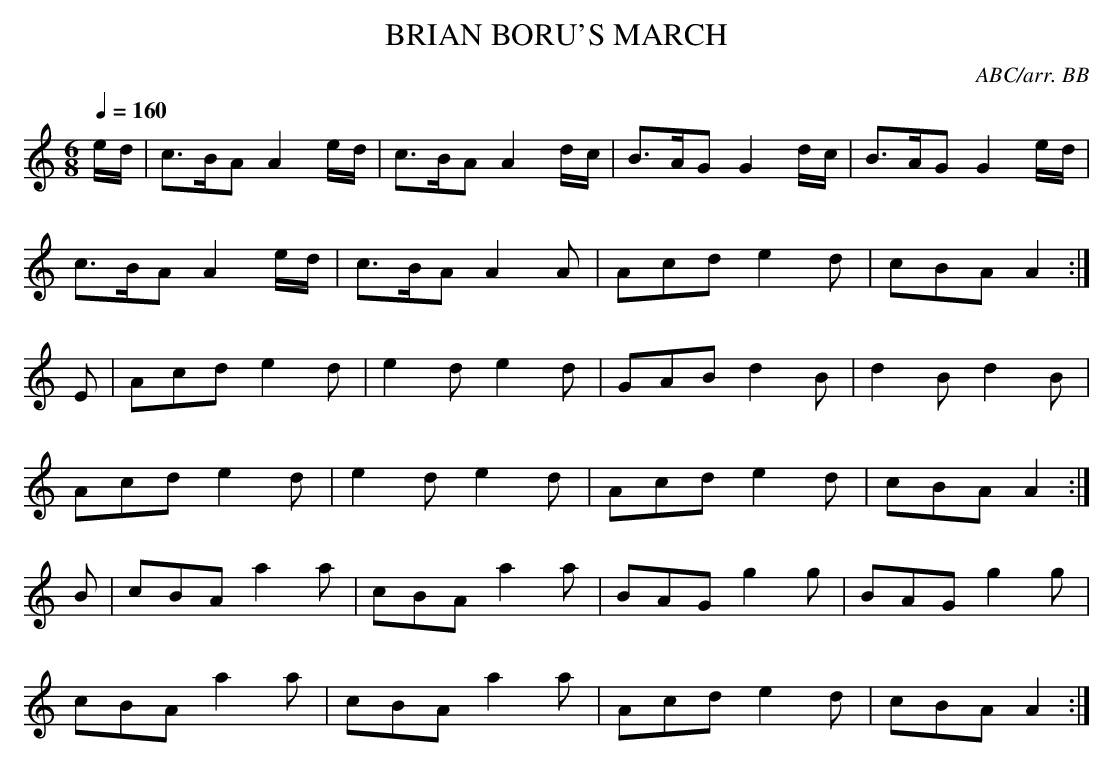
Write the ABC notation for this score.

X:1
T:BRIAN BORU'S MARCH
C:ABC/arr. BB
M:6/8
L:1/8
Q:1/4=160
K:Am
e/d/|c>BA A2e/d/|c>BA A2d/c/|B>AG G2d/c/|\
B>AG G2e/d/|
c>BA A2e/d/|c>BA A2A|Acd e2d|cBA A2 :|
E|Acd e2d|e2d e2d|GAB d2B|d2B d2B|
Acd e2d|e2d e2d|Acd e2d|cBA A2 :|
B|cBA a2a|cBA a2a|BAG g2g|BAG g2g|
cBA a2a|cBA a2a|Acd e2d|cBA A2 :|
